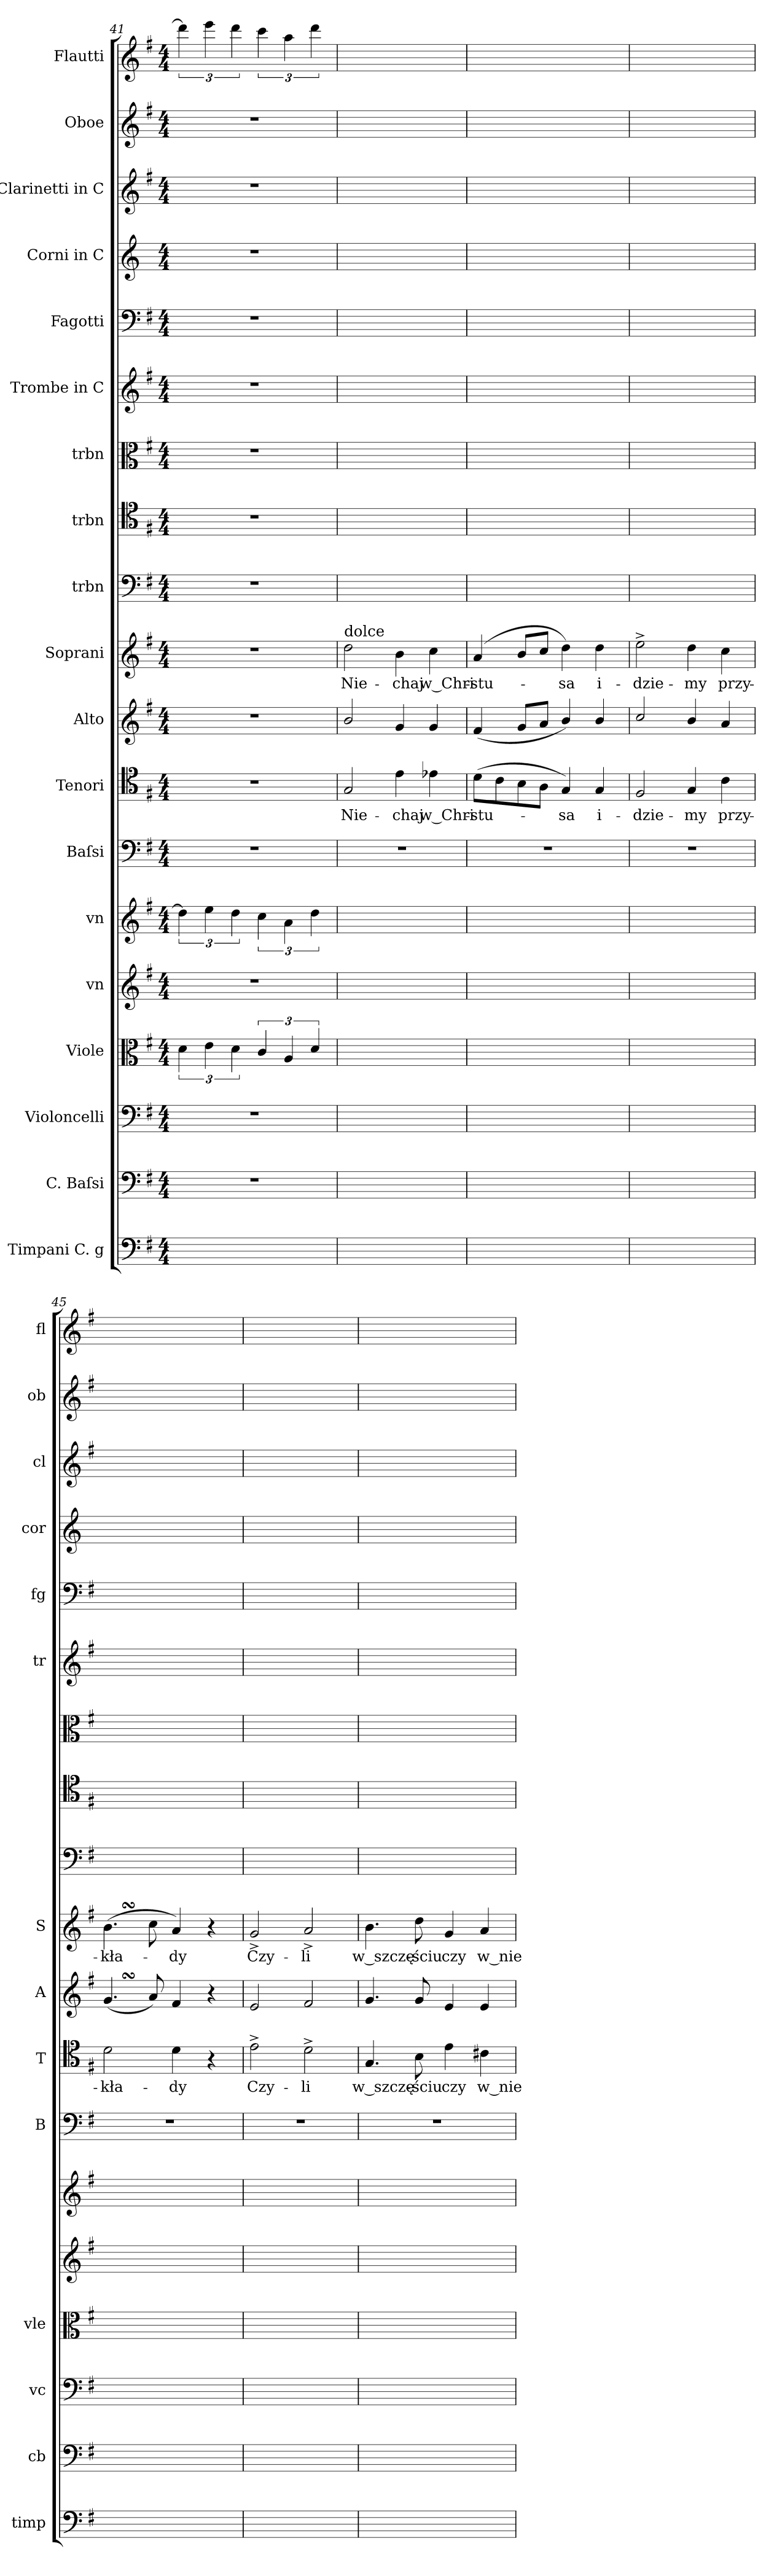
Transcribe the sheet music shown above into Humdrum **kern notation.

**kern	**kern	**kern	**kern	**kern	**kern	**kern	**kern	**text	**kern	**kern	**text	**kern	**kern	**kern	**kern	**kern	**kern	**kern	**kern	**kern
*part19	*part18	*part17	*part16	*part15	*part14	*part13	*part12	*part12	*part11	*part10	*part10	*part9	*part8	*part7	*part6	*part5	*part4	*part3	*part2	*part1
*staff19	*staff18	*staff17	*staff16	*staff15	*staff14	*staff13	*staff12	*staff12	*staff11	*staff10	*staff10	*staff9	*staff8	*staff7	*staff6	*staff5	*staff4	*staff3	*staff2	*staff1
*I"Timpani C. g	*I"C. Baſsi	*I"Violoncelli	*I"Viole	*I"vn	*I"vn	*I"Baſsi	*I"Tenori	*	*I"Alto	*I"Soprani	*	*I"trbn	*I"trbn	*I"trbn	*I"Trombe in C	*I"Fagotti	*I"Corni in C	*I"Clarinetti in C	*I"Oboe	*I"Flautti
*I'timp	*I'cb	*I'vc	*I'vle	*	*	*I'B	*I'T	*	*I'A	*I'S	*	*	*	*	*I'tr	*I'fg	*I'cor	*I'cl	*I'ob	*I'fl
*clefF4	*clefF4	*clefF4	*clefC3	*clefG2	*clefG2	*clefF4	*clefC4	*	*clefG2	*clefG2	*	*clefF4	*clefC4	*clefC3	*clefG2	*clefF4	*clefG2	*clefG2	*clefG2	*clefG2
*k[f#]	*k[f#]	*k[f#]	*k[f#]	*k[f#]	*k[f#]	*k[f#]	*k[f#]	*	*k[f#]	*k[f#]	*	*k[f#]	*k[f#]	*k[f#]	*k[f#]	*k[f#]	*k[]	*k[f#]	*k[f#]	*k[f#]
*M4/4	*M4/4	*M4/4	*M4/4	*M4/4	*M4/4	*M4/4	*M4/4	*	*M4/4	*M4/4	*	*M4/4	*M4/4	*M4/4	*M4/4	*M4/4	*M4/4	*M4/4	*M4/4	*M4/4
=41	=41	=41	=41	=41	=41	=41	=41	=41	=41	=41	=41	=41	=41	=41	=41	=41	=41	=41	=41	=41
1ryy	1r	1r	6d\	1r	6dd\]	1r	1r	.	1r	1r	.	1r	1r	1r	1r	1r	1r	1r	1r	6ddd\]
.	.	.	6e\	.	6ee\	.	.	.	.	.	.	.	.	.	.	.	.	.	.	6eee\
.	.	.	6d\	.	6dd\	.	.	.	.	.	.	.	.	.	.	.	.	.	.	6ddd\
.	.	.	6c/	.	6cc\	.	.	.	.	.	.	.	.	.	.	.	.	.	.	6ccc\
.	.	.	6A/	.	6a\	.	.	.	.	.	.	.	.	.	.	.	.	.	.	6aa\
.	.	.	6d/	.	6dd\	.	.	.	.	.	.	.	.	.	.	.	.	.	.	6ddd\
=42	=42	=42	=42	=42	=42	=42	=42	=42	=42	=42	=42	=42	=42	=42	=42	=42	=42	=42	=42	=42
!	!	!	!	!	!	!	!	!	!	!LO:TX:a:t=dolce	!	!	!	!	!	!	!	!	!	!
1ryy	1ryy	1ryy	1ryy	1ryy	1ryy	1r	2G/	Nie-	2b/	2dd\	Nie-	1ryy	1ryy	1ryy	1ryy	1ryy	1ryy	1ryy	1ryy	1ryy
.	.	.	.	.	.	.	4e\	-chaj	4g/	4b\	-chaj	.	.	.	.	.	.	.	.	.
.	.	.	.	.	.	.	4e-X\	w_Chri-	4g/	4cc\	w_Chri-	.	.	.	.	.	.	.	.	.
=43	=43	=43	=43	=43	=43	=43	=43	=43	=43	=43	=43	=43	=43	=43	=43	=43	=43	=43	=43	=43
1ryy	1ryy	1ryy	1ryy	1ryy	1ryy	1r	(8d\L	-stu-	(4f#/	(4a/	-stu-	1ryy	1ryy	1ryy	1ryy	1ryy	1ryy	1ryy	1ryy	1ryy
.	.	.	.	.	.	.	8c\	.	.	.	.	.	.	.	.	.	.	.	.	.
.	.	.	.	.	.	.	8B\	.	8g/L	8b/L	.	.	.	.	.	.	.	.	.	.
.	.	.	.	.	.	.	8A\J	.	8a/J	8cc/J	.	.	.	.	.	.	.	.	.	.
.	.	.	.	.	.	.	4G/)	-sa	4b/)	4dd\)	-sa	.	.	.	.	.	.	.	.	.
.	.	.	.	.	.	.	4G/	i-	4b/	4dd\	i-	.	.	.	.	.	.	.	.	.
=44	=44	=44	=44	=44	=44	=44	=44	=44	=44	=44	=44	=44	=44	=44	=44	=44	=44	=44	=44	=44
1ryy	1ryy	1ryy	1ryy	1ryy	1ryy	1r	2F#/	-dzie-	2cc/	2ee^\	-dzie-	1ryy	1ryy	1ryy	1ryy	1ryy	1ryy	1ryy	1ryy	1ryy
.	.	.	.	.	.	.	4G/	-my	4b/	4dd\	-my	.	.	.	.	.	.	.	.	.
.	.	.	.	.	.	.	4c\	przy-	4a/	4cc\	przy-	.	.	.	.	.	.	.	.	.
=45	=45	=45	=45	=45	=45	=45	=45	=45	=45	=45	=45	=45	=45	=45	=45	=45	=45	=45	=45	=45
1ryy	1ryy	1ryy	1ryy	1ryy	1ryy	1r	2d\	-kła-	(4.gSSs/	(4.bSsS\	-kła-	1ryy	1ryy	1ryy	1ryy	1ryy	1ryy	1ryy	1ryy	1ryy
.	.	.	.	.	.	.	.	.	8a/)	8cc\	.	.	.	.	.	.	.	.	.	.
.	.	.	.	.	.	.	4d\	-dy	4f#/	4a/)	-dy	.	.	.	.	.	.	.	.	.
.	.	.	.	.	.	.	4r	.	4r	4r	.	.	.	.	.	.	.	.	.	.
=46	=46	=46	=46	=46	=46	=46	=46	=46	=46	=46	=46	=46	=46	=46	=46	=46	=46	=46	=46	=46
1ryy	1ryy	1ryy	1ryy	1ryy	1ryy	1r	2e^<\	Czy-	2e/	2g^>/	Czy-	1ryy	1ryy	1ryy	1ryy	1ryy	1ryy	1ryy	1ryy	1ryy
.	.	.	.	.	.	.	2d^<\	-li	2f#/	2a^>/	-li	.	.	.	.	.	.	.	.	.
=47	=47	=47	=47	=47	=47	=47	=47	=47	=47	=47	=47	=47	=47	=47	=47	=47	=47	=47	=47	=47
1ryy	1ryy	1ryy	1ryy	1ryy	1ryy	1r	4.G/	w_szczę-	4.g/	4.b\	w_szczę-	1ryy	1ryy	1ryy	1ryy	1ryy	1ryy	1ryy	1ryy	1ryy
.	.	.	.	.	.	.	8B\	-ściu	8g/	8dd\	-ściu	.	.	.	.	.	.	.	.	.
.	.	.	.	.	.	.	4e\	czy	4e/	4g/	czy	.	.	.	.	.	.	.	.	.
.	.	.	.	.	.	.	4c#X\	w_nie-	4e/	4a/	w_nie-	.	.	.	.	.	.	.	.	.
=	=	=	=	=	=	=	=	=	=	=	=	=	=	=	=	=	=	=	=	=
*-	*-	*-	*-	*-	*-	*-	*-	*-	*-	*-	*-	*-	*-	*-	*-	*-	*-	*-	*-	*-
